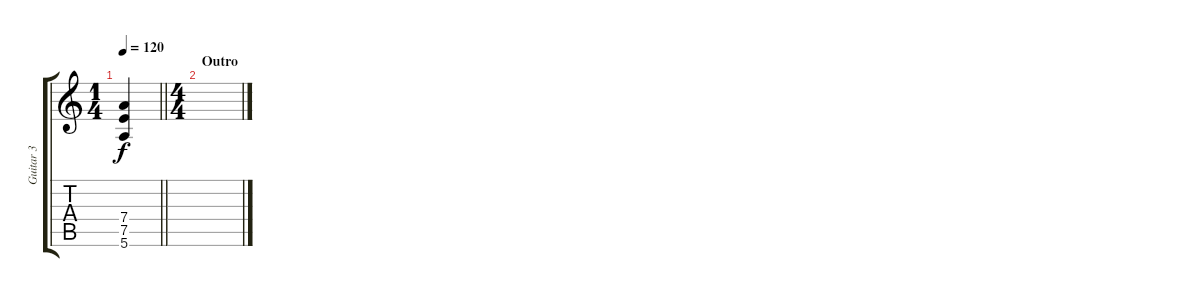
\track ("Guitar 3" "Guitar 3") {instrument distortionguitar}
\staff {score tabs}
\tuning (E4 B3 G3 D3 A2 E2) {hide}
\ts (1 4)
\tempo 120
\clef g2
\barLineRight lightlight
\ks c
(7.4{t} 7.5{t} 5.6{t}).4{dy f} |
\ts (4 4)
\section ("" "Outro")
